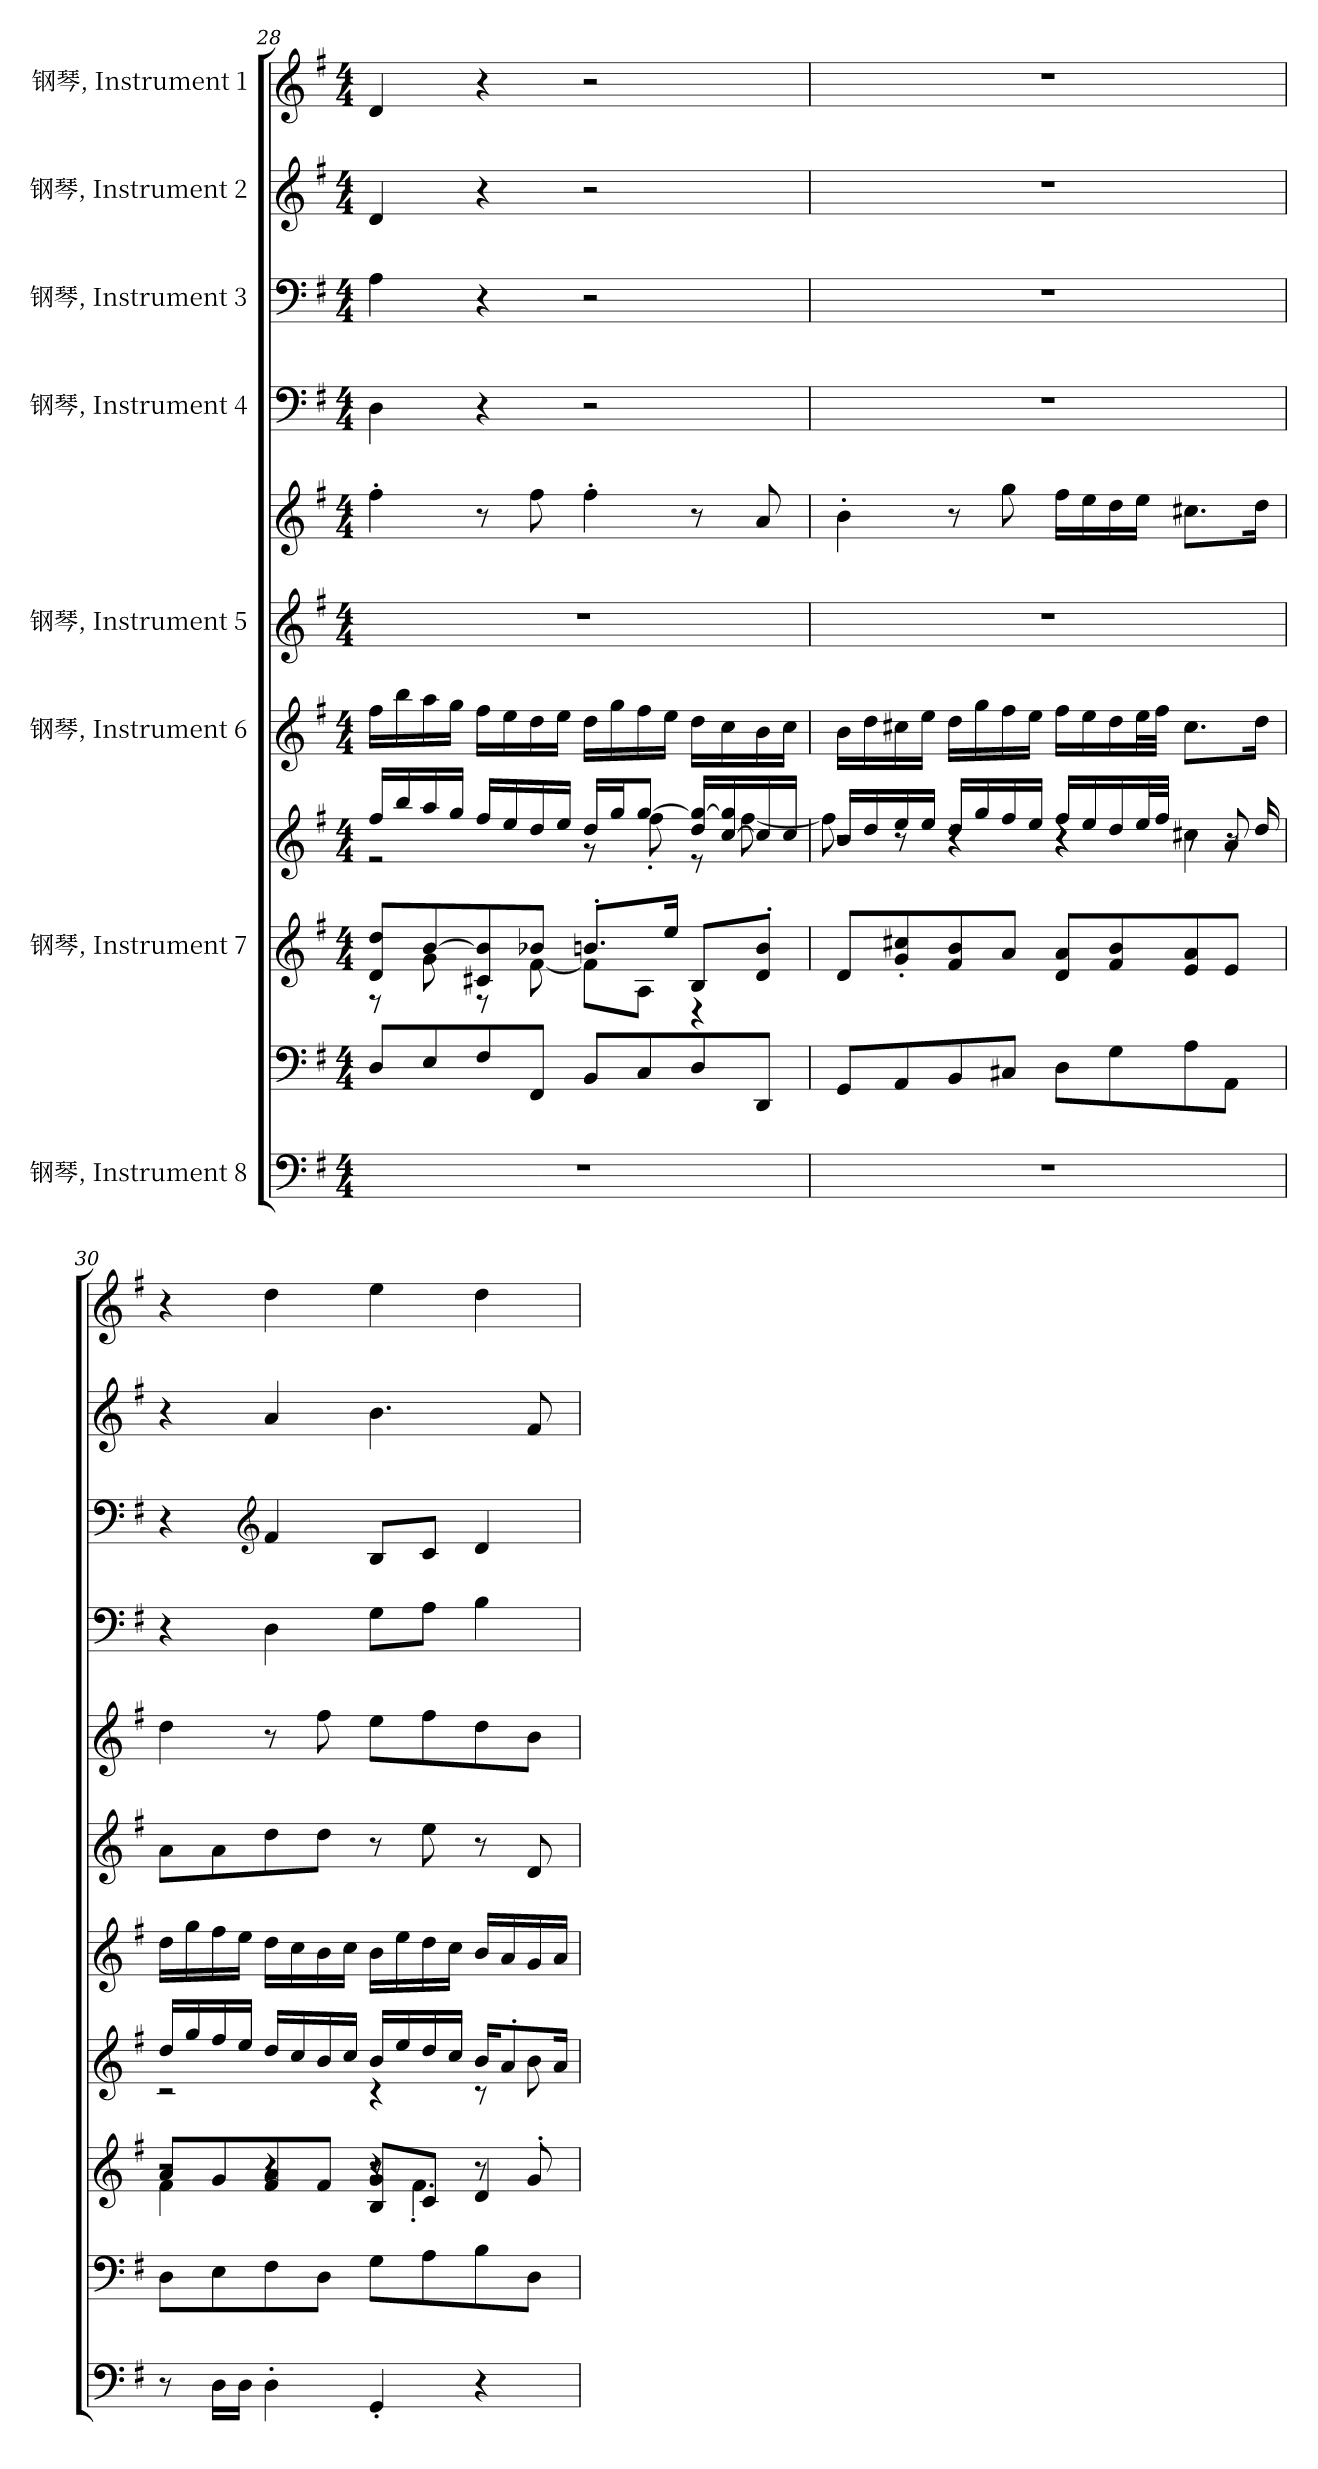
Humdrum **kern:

**kern	**kern	**kern	**kern	**kern	**kern	**kern	**kern	**kern	**kern	**kern
*part8	*part8	*part7	*part7	*part6	*part5	*part5	*part4	*part3	*part2	*part1
*staff11	*staff10	*staff9	*staff8	*staff7	*staff6	*staff5	*staff4	*staff3	*staff2	*staff1
*I"钢琴, Instrument 8	*	*I"钢琴, Instrument 7	*	*I"钢琴, Instrument 6	*I"钢琴, Instrument 5	*	*I"钢琴, Instrument 4	*I"钢琴, Instrument 3	*I"钢琴, Instrument 2	*I"钢琴, Instrument 1
*clefF4	*clefF4	*clefG2	*clefG2	*clefG2	*clefG2	*clefG2	*clefF4	*clefF4	*clefG2	*clefG2
*k[f#]	*k[f#]	*k[f#]	*k[f#]	*k[f#]	*k[f#]	*k[f#]	*k[f#]	*k[f#]	*k[f#]	*k[f#]
*M4/4	*M4/4	*M4/4	*M4/4	*M4/4	*M4/4	*M4/4	*M4/4	*M4/4	*M4/4	*M4/4
=28	=28	=28	=28	=28	=28	=28	=28	=28	=28	=28
*	*	*^	*^	*	*	*	*	*	*	*
1r	8D/L	8d/ 8dd/L	8r	16ff#/LL	2r	16ff#\LL	1r	4ff#'\	4D\	4A\	4d/	4d/
.	.	.	.	16bb/	.	16bb\	.	.	.	.	.	.
.	8E/	[8b/	8g\	16aa/	.	16aa\	.	.	.	.	.	.
.	.	.	.	16gg/JJ	.	16gg\JJ	.	.	.	.	.	.
.	8F#/	8c#X/ 8b/]	8r	16ff#/LL	.	16ff#\LL	.	8r	4r	4r	4r	4r
.	.	.	.	16ee/	.	16ee\	.	.	.	.	.	.
.	8FF#/J	8b-X/J	[8f#\	16dd/	.	16dd\	.	8ff#\	.	.	.	.
.	.	.	.	16ee/JJ	.	16ee\JJ	.	.	.	.	.	.
.	8BB/L	8.bn'/L	8f#\L]	16dd/LL	8r	16dd\LL	.	4ff#'\	2r	2r	2r	2r
.	.	.	.	16gg/J	.	16gg\	.	.	.	.	.	.
.	8C/	.	8A\J	[8gg/J	8ff#'\	16ff#\	.	.	.	.	.	.
.	.	16ee/Jk	.	.	.	16ee\JJ	.	.	.	.	.	.
.	8D/	8B/L	4r	16dd/ 16gg/_LL	8r	16dd\LL	.	8r	.	.	.	.
.	.	.	.	[16cc/ 16gg/]	.	16cc\	.	.	.	.	.	.
.	8DD/J	8d/' 8b/'J	.	16cc/]	[8ff#\	16b\	.	8a/	.	.	.	.
.	.	.	.	16cc/JJ	.	16cc\JJ	.	.	.	.	.	.
*	*	*v	*v	*	*	*	*	*	*	*	*	*
!!LO:PB:g=z
=29	=29	=29	=29	=29	=29	=29	=29	=29	=29	=29	=29
*	*	*	*	*^	*	*	*	*	*	*	*
1r	8GG/L	8d/L	16b/LL	8ff#\]	2r	16b\LL	1r	4b'\	1r	1r	1r	1r
.	.	.	16dd/	.	.	16dd\	.	.	.	.	.	.
.	8AA/	8g/' 8cc#X/'	16ee/	8r	.	16cc#X\	.	.	.	.	.	.
.	.	.	16ee/JJ	.	.	16ee\JJ	.	.	.	.	.	.
.	8BB/	8f#/ 8b/	16dd/LL	4r	.	16dd\LL	.	8r	.	.	.	.
.	.	.	16gg/	.	.	16gg\	.	.	.	.	.	.
.	8C#X/J	8a/J	16ff#/	.	.	16ff#\	.	8gg\	.	.	.	.
.	.	.	16ee/JJ	.	.	16ee\JJ	.	.	.	.	.	.
.	8D\L	8d/ 8a/L	16ff#/LL	4r	4r	16ff#\LL	.	16ff#\LL	.	.	.	.
.	.	.	16ee/	.	.	16ee\	.	16ee\	.	.	.	.
.	8G\	8f#/ 8b/	16dd/	.	.	16dd\	.	16dd\	.	.	.	.
.	.	.	32ee/L	.	.	32ee\L	.	16ee\JJ	.	.	.	.
.	.	.	32ff#/JJJ	.	.	32ff#\JJJ	.	.	.	.	.	.
.	8A\	8e/ 8a/	8r	4cc#X\	8r	8.cc#\L	.	8.cc#X\L	.	.	.	.
.	8AA\J	8e/J	16r	.	8a/	.	.	.	.	.	.	.
.	.	.	16dd/	.	.	16dd\Jk	.	16dd\Jk	.	.	.	.
*	*	*	*	*v	*v	*	*	*	*	*	*	*
=30	=30	=30	=30	=30	=30	=30	=30	=30	=30	=30	=30
*	*	*^	*	*	*	*	*	*	*	*	*
*	*	*	*^	*	*	*	*	*	*	*	*	*
8r	8D\L	8a/L	4f#\	2r	16dd/LL	2r	16dd\LL	8a\L	4dd\	4r	4r	4r	4r
.	.	.	.	.	16gg/	.	16gg\	.	.	.	.	.	.
16D\LL	8E\	8g/	.	.	16ff#/	.	16ff#\	8a\	.	.	.	.	.
16D\JJ	.	.	.	.	16ee/JJ	.	16ee\JJ	.	.	.	.	.	.
*	*	*	*	*	*	*	*	*	*	*	*clefG2	*	*
4D'\	8F#\	8f#/ 8a/	4r	.	16dd/LL	.	16dd\LL	8dd\	8r	4D\	4f#/	4a/	4dd\
.	.	.	.	.	16cc/	.	16cc\	.	.	.	.	.	.
.	8D\J	8f#/J	.	.	16b/	.	16b\	8dd\J	8ff#\	.	.	.	.
.	.	.	.	.	16cc/JJ	.	16cc\JJ	.	.	.	.	.	.
4GG'/	8G\L	8B/ 8g/L	8r	4r	16b/LL	4r	16b\LL	8r	8ee\L	8G\L	8B/L	4.b\	4ee\
.	.	.	.	.	16ee/	.	16ee\	.	.	.	.	.	.
.	8A\	8c/J	4.f#'\	.	16dd/	.	16dd\	8ee\	8ff#\	8A\J	8c/J	.	.
.	.	.	.	.	16cc/JJ	.	16cc\JJ	.	.	.	.	.	.
4r	8B\	8r	.	4d/	16b/KL	8r	16b/LL	8r	8dd\	4B\	4d/	.	4dd\
.	.	.	.	.	8a'/	.	16a/	.	.	.	.	.	.
.	8D\J	8g'/	.	.	.	8b\	16g/	8d/	8b\J	.	.	8f#/	.
.	.	.	.	.	16a/Jk	.	16a/JJ	.	.	.	.	.	.
*	*	*v	*v	*v	*	*	*	*	*	*	*	*	*
*	*	*	*v	*v	*	*	*	*	*	*	*
=	=	=	=	=	=	=	=	=	=	=
*-	*-	*-	*-	*-	*-	*-	*-	*-	*-	*-
